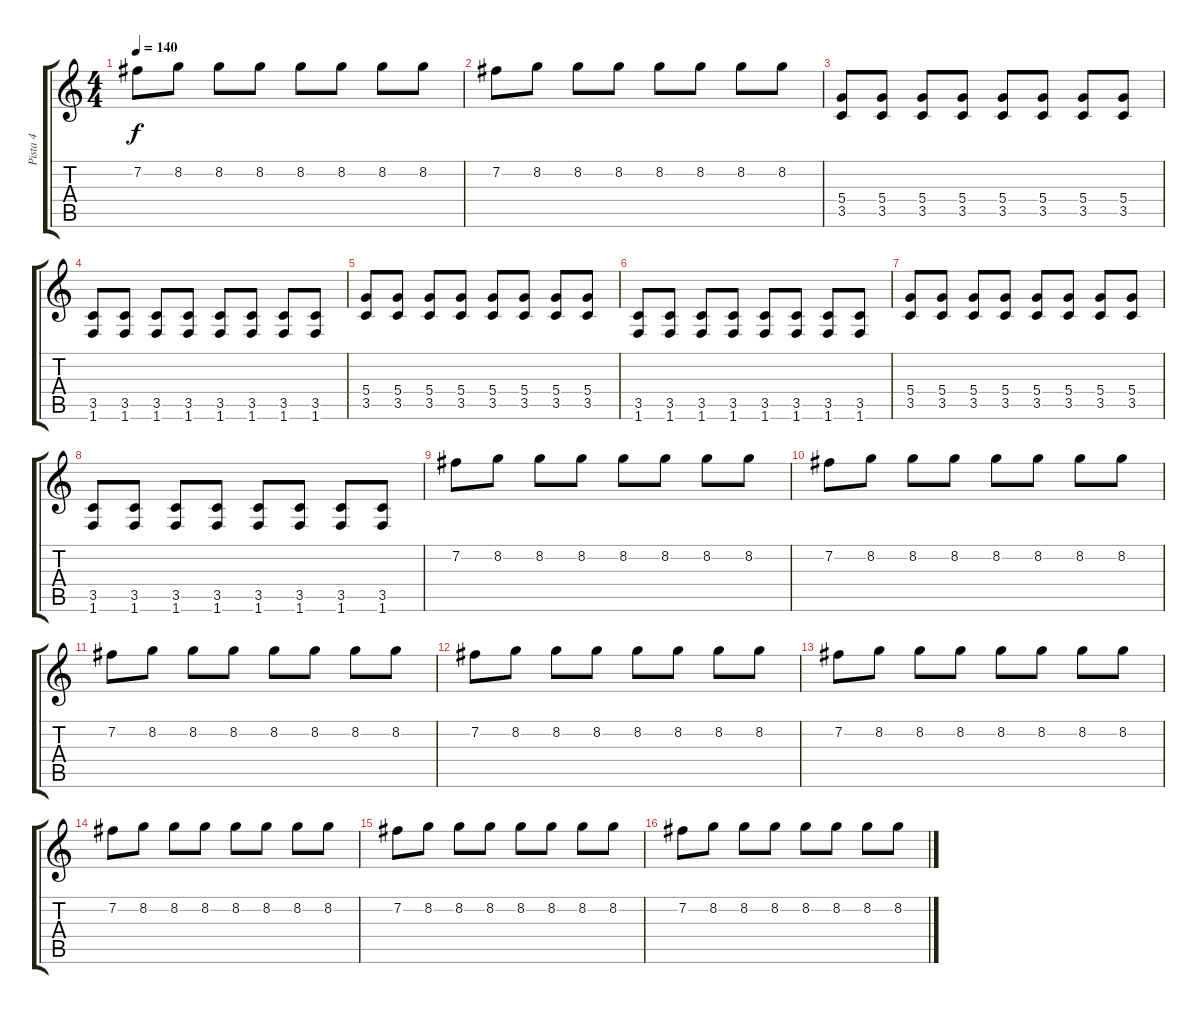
\track ("Pista 4" "Pista 4") {instrument overdrivenguitar}
\staff {score tabs}
\tuning (E4 B3 G3 D3 A2 E2) {hide}
\ts (4 4)
\tempo 140
\clef g2
\ks c
7.2.8{dy f} 8.2.8 8.2.8 8.2.8 8.2.8 8.2.8 8.2.8 8.2.8 |
7.2.8 8.2.8 8.2.8 8.2.8 8.2.8 8.2.8 8.2.8 8.2.8 |
(5.4 3.5).8 (5.4 3.5).8 (5.4 3.5).8 (5.4 3.5).8 (5.4 3.5).8 (5.4 3.5).8 (5.4 3.5).8 (5.4 3.5).8 |
(3.5 1.6).8 (3.5 1.6).8 (3.5 1.6).8 (3.5 1.6).8 (3.5 1.6).8 (3.5 1.6).8 (3.5 1.6).8 (3.5 1.6).8 |
(5.4 3.5).8 (5.4 3.5).8 (5.4 3.5).8 (5.4 3.5).8 (5.4 3.5).8 (5.4 3.5).8 (5.4 3.5).8 (5.4 3.5).8 |
(3.5 1.6).8 (3.5 1.6).8 (3.5 1.6).8 (3.5 1.6).8 (3.5 1.6).8 (3.5 1.6).8 (3.5 1.6).8 (3.5 1.6).8 |
(5.4 3.5).8 (5.4 3.5).8 (5.4 3.5).8 (5.4 3.5).8 (5.4 3.5).8 (5.4 3.5).8 (5.4 3.5).8 (5.4 3.5).8 |
(3.5 1.6).8 (3.5 1.6).8 (3.5 1.6).8 (3.5 1.6).8 (3.5 1.6).8 (3.5 1.6).8 (3.5 1.6).8 (3.5 1.6).8 |
7.2.8 8.2.8 8.2.8 8.2.8 8.2.8 8.2.8 8.2.8 8.2.8 |
7.2.8 8.2.8 8.2.8 8.2.8 8.2.8 8.2.8 8.2.8 8.2.8 |
7.2.8 8.2.8 8.2.8 8.2.8 8.2.8 8.2.8 8.2.8 8.2.8 |
7.2.8 8.2.8 8.2.8 8.2.8 8.2.8 8.2.8 8.2.8 8.2.8 |
7.2.8 8.2.8 8.2.8 8.2.8 8.2.8 8.2.8 8.2.8 8.2.8 |
7.2.8 8.2.8 8.2.8 8.2.8 8.2.8 8.2.8 8.2.8 8.2.8 |
7.2.8 8.2.8 8.2.8 8.2.8 8.2.8 8.2.8 8.2.8 8.2.8 |
7.2.8 8.2.8 8.2.8 8.2.8 8.2.8 8.2.8 8.2.8 8.2.8
